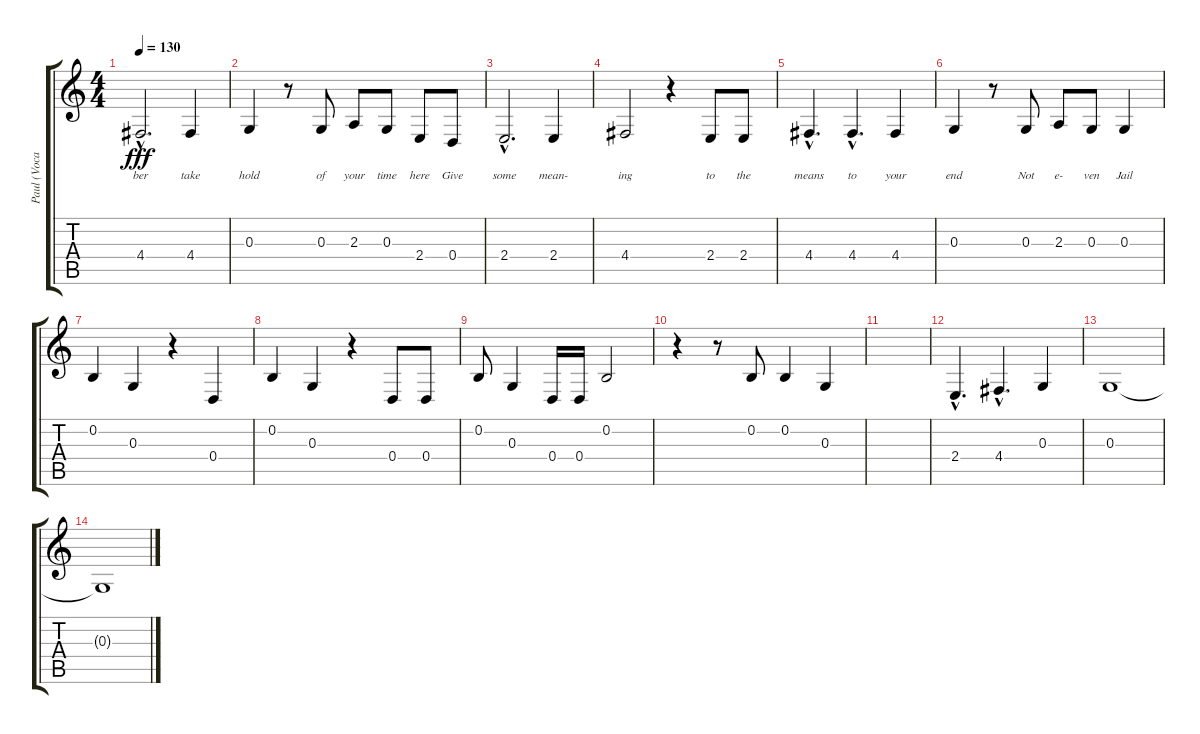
\track ("Paul (Vocals)" "Paul (Voca") {instrument tenorsax}
\staff {score tabs}
\tuning (E4 B3 G3 D3 A2 E2) {hide}
\ts (4 4)
\tempo 130
\clef g2
\ks c
4.4{hac}.2{d lyrics (0 "ber") lyrics (1 "") lyrics (2 "") lyrics (3 "") lyrics (4 "") dy fff} 4.4.4{lyrics (0 "take") lyrics (1 "") lyrics (2 "") lyrics (3 "") lyrics (4 "")} |
0.3.4{lyrics (0 "hold") lyrics (1 "") lyrics (2 "") lyrics (3 "") lyrics (4 "")} r.8 0.3.8{lyrics (0 "of") lyrics (1 "") lyrics (2 "") lyrics (3 "") lyrics (4 "")} 2.3.8{lyrics (0 "your") lyrics (1 "") lyrics (2 "") lyrics (3 "") lyrics (4 "")} 0.3.8{lyrics (0 "time") lyrics (1 "") lyrics (2 "") lyrics (3 "") lyrics (4 "")} 2.4.8{lyrics (0 "here") lyrics (1 "") lyrics (2 "") lyrics (3 "") lyrics (4 "")} 0.4.8{lyrics (0 "Give") lyrics (1 "") lyrics (2 "") lyrics (3 "") lyrics (4 "")} |
2.4{hac}.2{d lyrics (0 "some") lyrics (1 "") lyrics (2 "") lyrics (3 "") lyrics (4 "")} 2.4.4{lyrics (0 "mean-") lyrics (1 "") lyrics (2 "") lyrics (3 "") lyrics (4 "")} |
4.4.2{lyrics (0 "ing") lyrics (1 "") lyrics (2 "") lyrics (3 "") lyrics (4 "")} r.4 2.4.8{lyrics (0 "to") lyrics (1 "") lyrics (2 "") lyrics (3 "") lyrics (4 "")} 2.4.8{lyrics (0 "the") lyrics (1 "") lyrics (2 "") lyrics (3 "") lyrics (4 "")} |
4.4{hac}.4{d lyrics (0 "means") lyrics (1 "") lyrics (2 "") lyrics (3 "") lyrics (4 "")} 4.4{hac}.4{d lyrics (0 "to") lyrics (1 "") lyrics (2 "") lyrics (3 "") lyrics (4 "")} 4.4.4{lyrics (0 "your") lyrics (1 "") lyrics (2 "") lyrics (3 "") lyrics (4 "")} |
0.3.4{lyrics (0 "end") lyrics (1 "") lyrics (2 "") lyrics (3 "") lyrics (4 "")} r.8 0.3.8{lyrics (0 "Not") lyrics (1 "") lyrics (2 "") lyrics (3 "") lyrics (4 "")} 2.3.8{lyrics (0 "e-") lyrics (1 "") lyrics (2 "") lyrics (3 "") lyrics (4 "")} 0.3.8{lyrics (0 "ven") lyrics (1 "") lyrics (2 "") lyrics (3 "") lyrics (4 "")} 0.3.4{lyrics (0 "Jail") lyrics (1 "") lyrics (2 "") lyrics (3 "") lyrics (4 "")} |
0.2.4 0.3.4 r.4 0.4.4 |
0.2.4 0.3.4 r.4 0.4.8 0.4.8 |
0.2.8 0.3.4 0.4.16 0.4.16 0.2.2 |
r.4 r.8 0.2.8 0.2.4 0.3.4 |
|
2.4{hac}.4{d} 4.4{hac}.4{d} 0.3.4 |
0.3.1 |
0.3{t}.1
